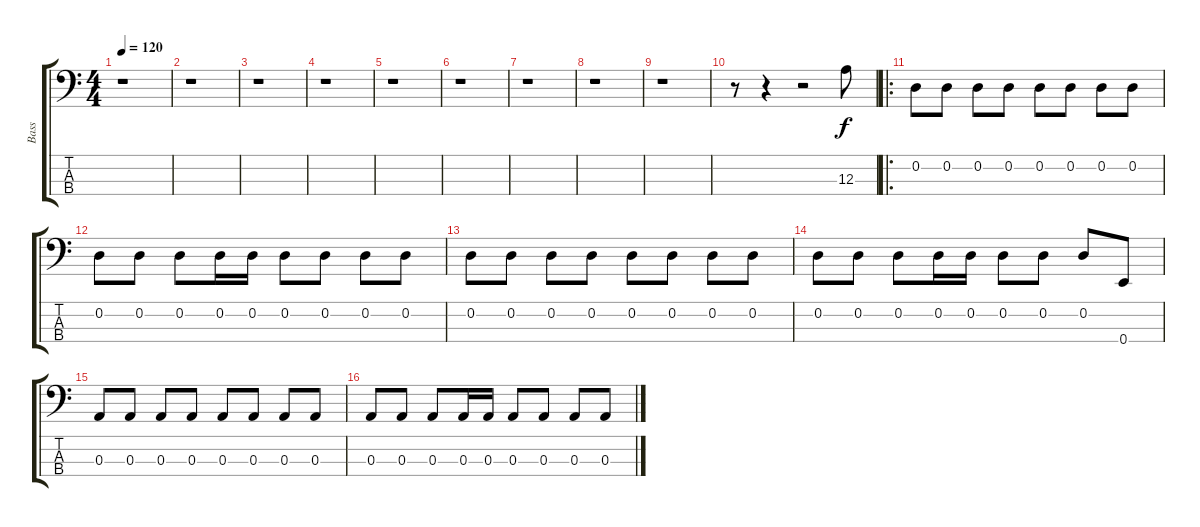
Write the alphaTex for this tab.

\track ("Bass" "Bass") {instrument electricbassfinger}
\staff {score tabs}
\tuning (G2 D2 A1 E1) {hide}
\ts (4 4)
\tempo 120
\clef f4
\ks c
r.1{dy f instrument electricbassfinger} |
r.1 |
r.1 |
r.1 |
r.1 |
r.1 |
r.1 |
r.1 |
r.1 |
r.8 r.4 r.2 12.3.8 |
\ro
0.2.8 0.2.8 0.2.8 0.2.8 0.2.8 0.2.8 0.2.8 0.2.8 |
0.2.8 0.2.8 0.2.8 0.2.16 0.2.16 0.2.8 0.2.8 0.2.8 0.2.8 |
0.2.8 0.2.8 0.2.8 0.2.8 0.2.8 0.2.8 0.2.8 0.2.8 |
0.2.8 0.2.8 0.2.8 0.2.16 0.2.16 0.2.8 0.2.8 0.2.8 0.4.8 |
0.3.8 0.3.8 0.3.8 0.3.8 0.3.8 0.3.8 0.3.8 0.3.8 |
0.3.8 0.3.8 0.3.8 0.3.16 0.3.16 0.3.8 0.3.8 0.3.8 0.3.8
